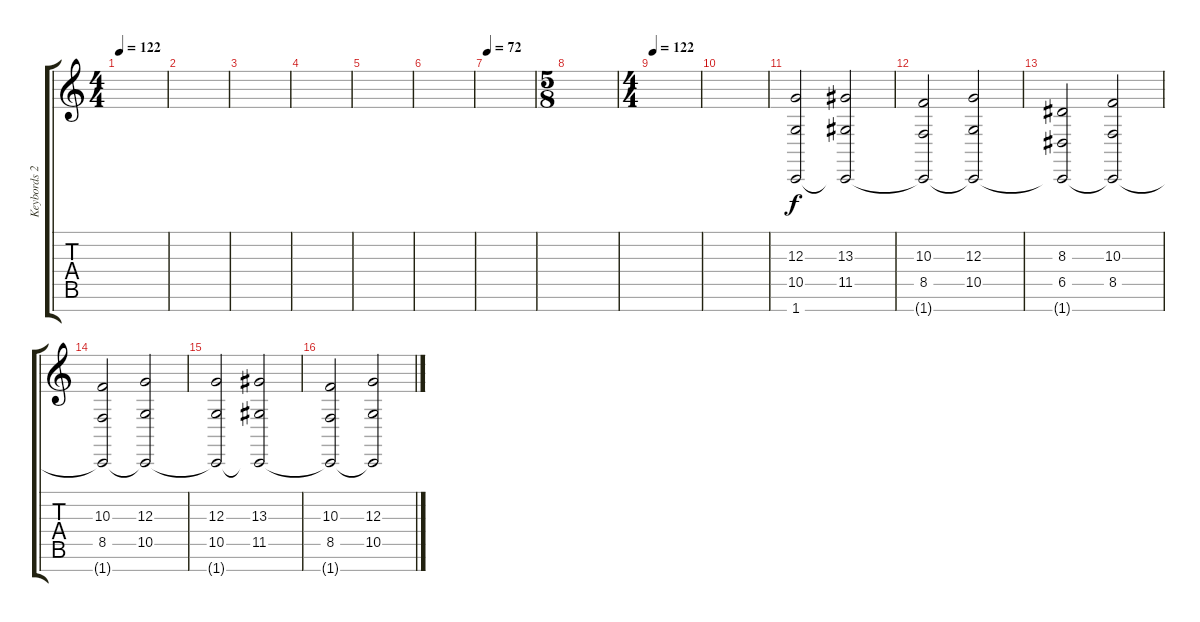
\track ("Keybords 2" "Keybords 2") {instrument churchorgan}
\staff {score tabs}
\tuning (E4 B3 G3 D3 A2 E2 B1) {hide}
\ts (4 4)
\tempo 122
\clef g2
\ks c
|
|
|
|
|
|
\tempo 72
|
\ts (5 8)
|
\ts (4 4)
\tempo 122
|
|
(12.3 10.5 1.7).2 (13.3 11.5 1.7{t}).2 |
(10.3 8.5 1.7{t}).2 (12.3 10.5 1.7{t}).2 |
(8.3 6.5 1.7{t}).2 (10.3 8.5 1.7{t}).2 |
(10.3 8.5 1.7{t}).2 (12.3 10.5 1.7{t}).2 |
(12.3 10.5 1.7{t}).2 (13.3 11.5 1.7{t}).2 |
(10.3 8.5 1.7{t}).2 (12.3 10.5 1.7{t}).2
